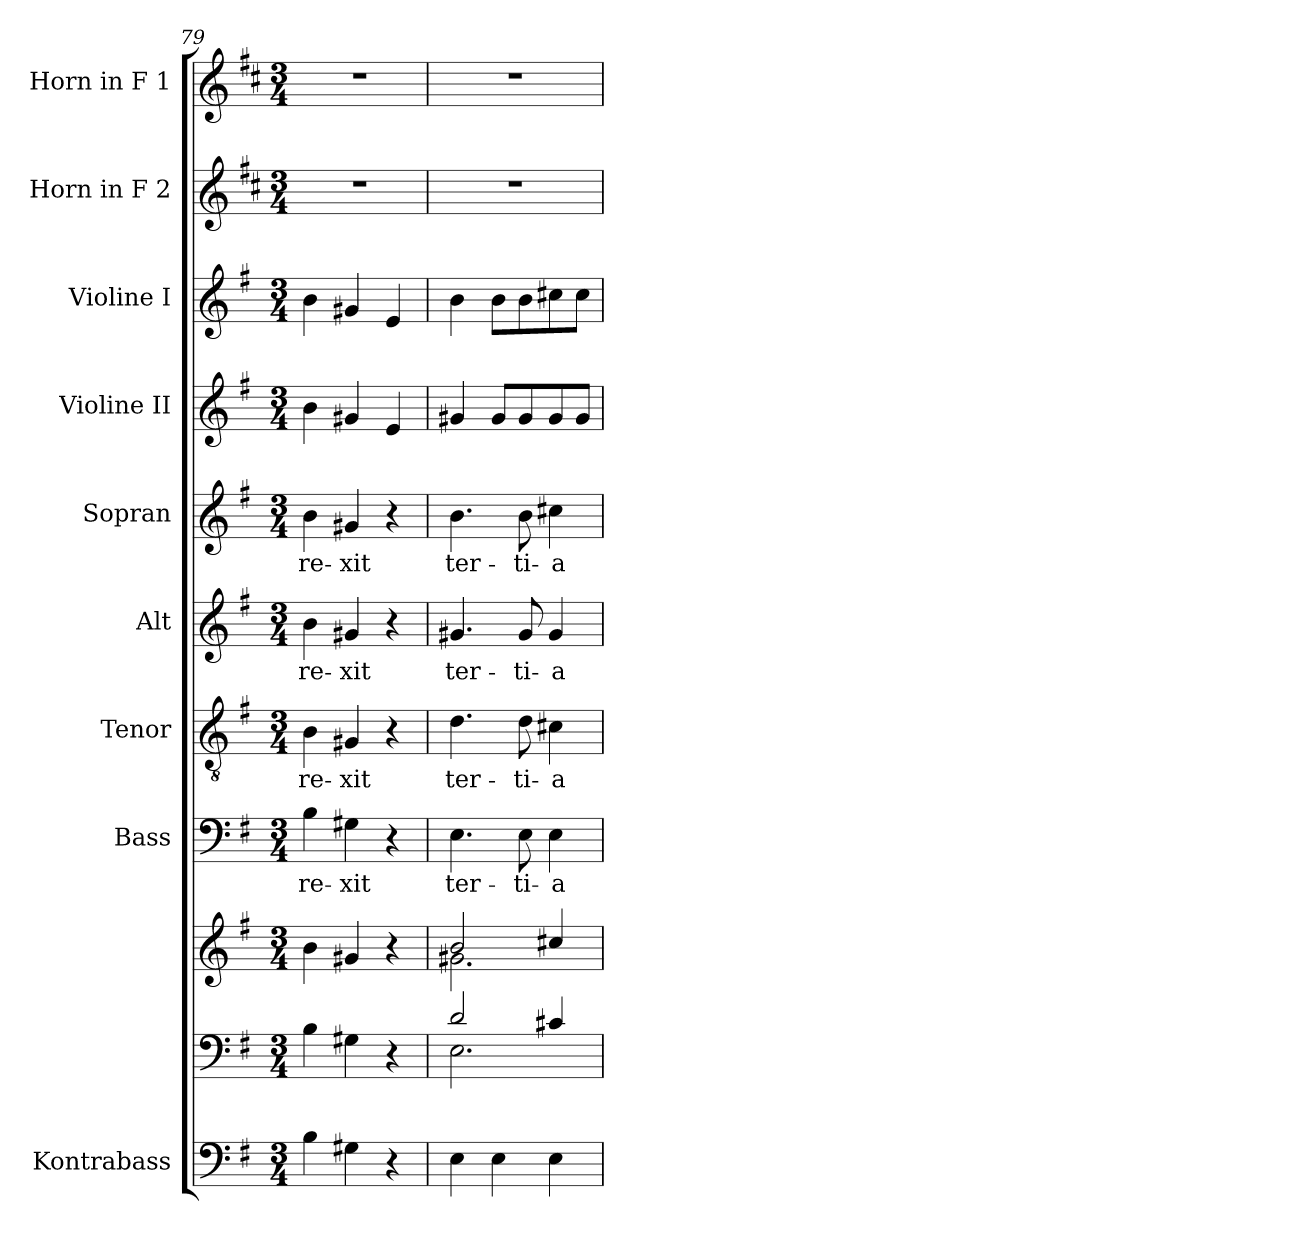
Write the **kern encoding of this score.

**kern	**kern	**kern	**kern	**text	**kern	**text	**kern	**text	**kern	**text	**kern	**kern	**kern	**kern
*part10	*part9	*part9	*part8	*part8	*part7	*part7	*part6	*part6	*part5	*part5	*part4	*part3	*part2	*part1
*staff11	*staff10	*staff9	*staff8	*staff8	*staff7	*staff7	*staff6	*staff6	*staff5	*staff5	*staff4	*staff3	*staff2	*staff1
*I"Kontrabass	*	*	*I"Bass	*	*I"Tenor	*	*I"Alt	*	*I"Sopran	*	*I"Violine II	*I"Violine I	*I"Horn in F 2	*I"Horn in F 1
*I'Kb.	*	*	*I'B.	*	*I'T.	*	*I'A.	*	*I'S.	*	*I'Vl. II	*I'Vl. I	*I'Hrn. 2	*I'Hrn. 1
*clefF4	*clefF4	*clefG2	*clefF4	*	*clefGv2	*	*clefG2	*	*clefG2	*	*clefG2	*clefG2	*clefG2	*clefG2
*ITrd7c12	*	*	*	*	*	*	*	*	*	*	*	*	*ITrd4c7	*ITrd4c7
*k[f#]	*k[f#]	*k[f#]	*k[f#]	*	*k[f#]	*	*k[f#]	*	*k[f#]	*	*k[f#]	*k[f#]	*k[f#]	*k[f#]
*G:	*G:	*G:	*G:	*	*G:	*	*G:	*	*G:	*	*G:	*G:	*G:	*G:
*M3/4	*M3/4	*M3/4	*M3/4	*	*M3/4	*	*M3/4	*	*M3/4	*	*M3/4	*M3/4	*M3/4	*M3/4
=79	=79	=79	=79	=79	=79	=79	=79	=79	=79	=79	=79	=79	=79	=79
!	!	!	!	!LO:LY:b	!	!LO:LY:b	!	!LO:LY:b	!	!LO:LY:b	!	!	!	!
4BB\	4B\	4b\	4B\	-re-	4B\	-re-	4b\	-re-	4b\	-re-	4b\	4b\	2.r	2.r
!	!	!	!	!LO:LY:b	!	!LO:LY:b	!	!LO:LY:b	!	!LO:LY:b	!	!	!	!
4GG#X\	4G#X\	4g#X/	4G#X\	-xit	4G#X/	-xit	4g#X/	-xit	4g#X/	-xit	4g#X/	4g#X/	.	.
4r	4r	4r	4r	.	4r	.	4r	.	4r	.	4e/	4e/	.	.
=80	=80	=80	=80	=80	=80	=80	=80	=80	=80	=80	=80	=80	=80	=80
*	*^	*^	*	*	*	*	*	*	*	*	*	*	*	*
!	!	!	!	!	!	!LO:LY:b	!	!LO:LY:b	!	!LO:LY:b	!	!LO:LY:b	!	!	!	!
4EE\	2d/	2.E\	2b/	2.g#X\	4.E\	ter-	4.d\	ter-	4.g#X/	ter-	4.b\	ter-	4g#X/	4b\	2.r	2.r
4EE\	.	.	.	.	.	.	.	.	.	.	.	.	8g#/L	8b\L	.	.
!	!	!	!	!	!	!LO:LY:b	!	!LO:LY:b	!	!LO:LY:b	!	!LO:LY:b	!	!	!	!
.	.	.	.	.	8E\	-ti-	8d\	-ti-	8g#/	-ti-	8b\	-ti-	8g#/	8b\	.	.
!	!	!	!	!	!	!LO:LY:b	!	!LO:LY:b	!	!LO:LY:b	!	!LO:LY:b	!	!	!	!
4EE\	4c#X/	.	4cc#X/	.	4E\	-a	4c#X\	-a	4g#/	-a	4cc#X\	-a	8g#/	8cc#X\	.	.
.	.	.	.	.	.	.	.	.	.	.	.	.	8g#/J	8cc#\J	.	.
*	*v	*v	*	*	*	*	*	*	*	*	*	*	*	*	*	*
*	*	*v	*v	*	*	*	*	*	*	*	*	*	*	*	*
=	=	=	=	=	=	=	=	=	=	=	=	=	=	=
*-	*-	*-	*-	*-	*-	*-	*-	*-	*-	*-	*-	*-	*-	*-
